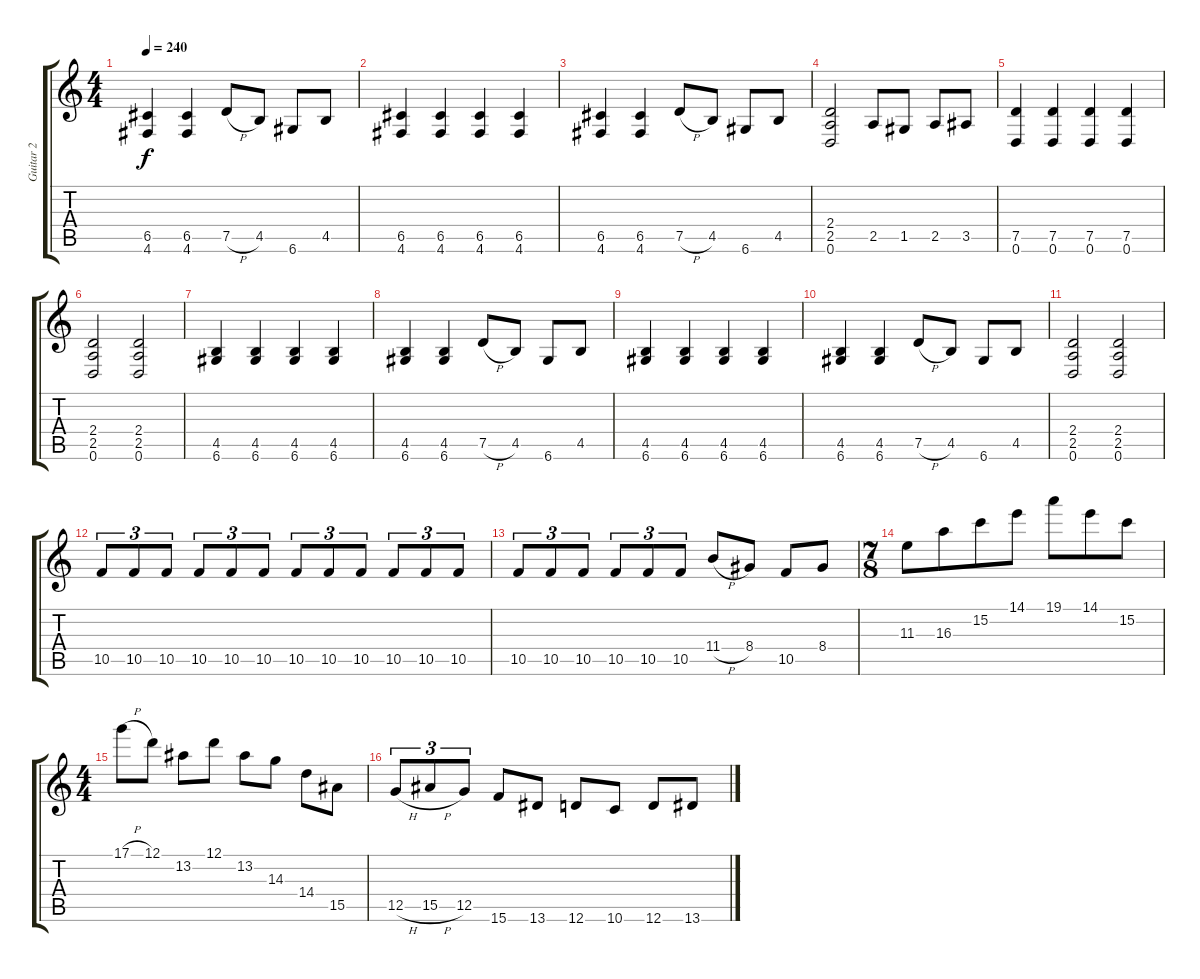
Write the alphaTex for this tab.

\track ("Guitar 2" "Guitar 2") {instrument distortionguitar}
\staff {score tabs}
\tuning (D4 A3 F3 C3 G2 D2) {hide}
\ts (4 4)
\tempo 240
\clef g2
\ks c
(6.5 4.6).4{dy f} (6.5 4.6).4 7.5{h}.8 4.5.8 6.6.8 4.5.8 |
(6.5 4.6).4 (6.5 4.6).4 (6.5 4.6).4 (6.5 4.6).4 |
(6.5 4.6).4 (6.5 4.6).4 7.5{h}.8 4.5.8 6.6.8 4.5.8 |
(2.4 2.5 0.6).2 2.5.8 1.5.8 2.5.8 3.5.8 |
(7.5 0.6).4 (7.5 0.6).4 (7.5 0.6).4 (7.5 0.6).4 |
(2.4 2.5 0.6).2 (2.4 2.5 0.6).2 |
(4.5 6.6).4 (4.5 6.6).4 (4.5 6.6).4 (4.5 6.6).4 |
(4.5 6.6).4 (4.5 6.6).4 7.5{h}.8 4.5.8 6.6.8 4.5.8 |
(4.5 6.6).4 (4.5 6.6).4 (4.5 6.6).4 (4.5 6.6).4 |
(4.5 6.6).4 (4.5 6.6).4 7.5{h}.8 4.5.8 6.6.8 4.5.8 |
(2.4 2.5 0.6).2 (2.4 2.5 0.6).2 |
10.5.8{tu (3 2)} 10.5.8{tu (3 2)} 10.5.8{tu (3 2)} 10.5.8{tu (3 2)} 10.5.8{tu (3 2)} 10.5.8{tu (3 2)} 10.5.8{tu (3 2)} 10.5.8{tu (3 2)} 10.5.8{tu (3 2)} 10.5.8{tu (3 2)} 10.5.8{tu (3 2)} 10.5.8{tu (3 2)} |
10.5.8{tu (3 2)} 10.5.8{tu (3 2)} 10.5.8{tu (3 2)} 10.5.8{tu (3 2)} 10.5.8{tu (3 2)} 10.5.8{tu (3 2)} 11.4{h}.8 8.4.8 10.5.8 8.4.8 |
\ts (7 8)
11.3.8 16.3.8 15.2.8 14.1.8 19.1.8 14.1.8 15.2.8 |
\ts (4 4)
17.1{h}.8 12.1.8 13.2.8 12.1.8 13.2.8 14.3.8 14.4.8 15.5.8 |
12.5{h}.8{tu (3 2)} 15.5{h}.8{tu (3 2)} 12.5.8{tu (3 2)} 15.6.8 13.6.8 12.6.8 10.6.8 12.6.8 13.6.8
